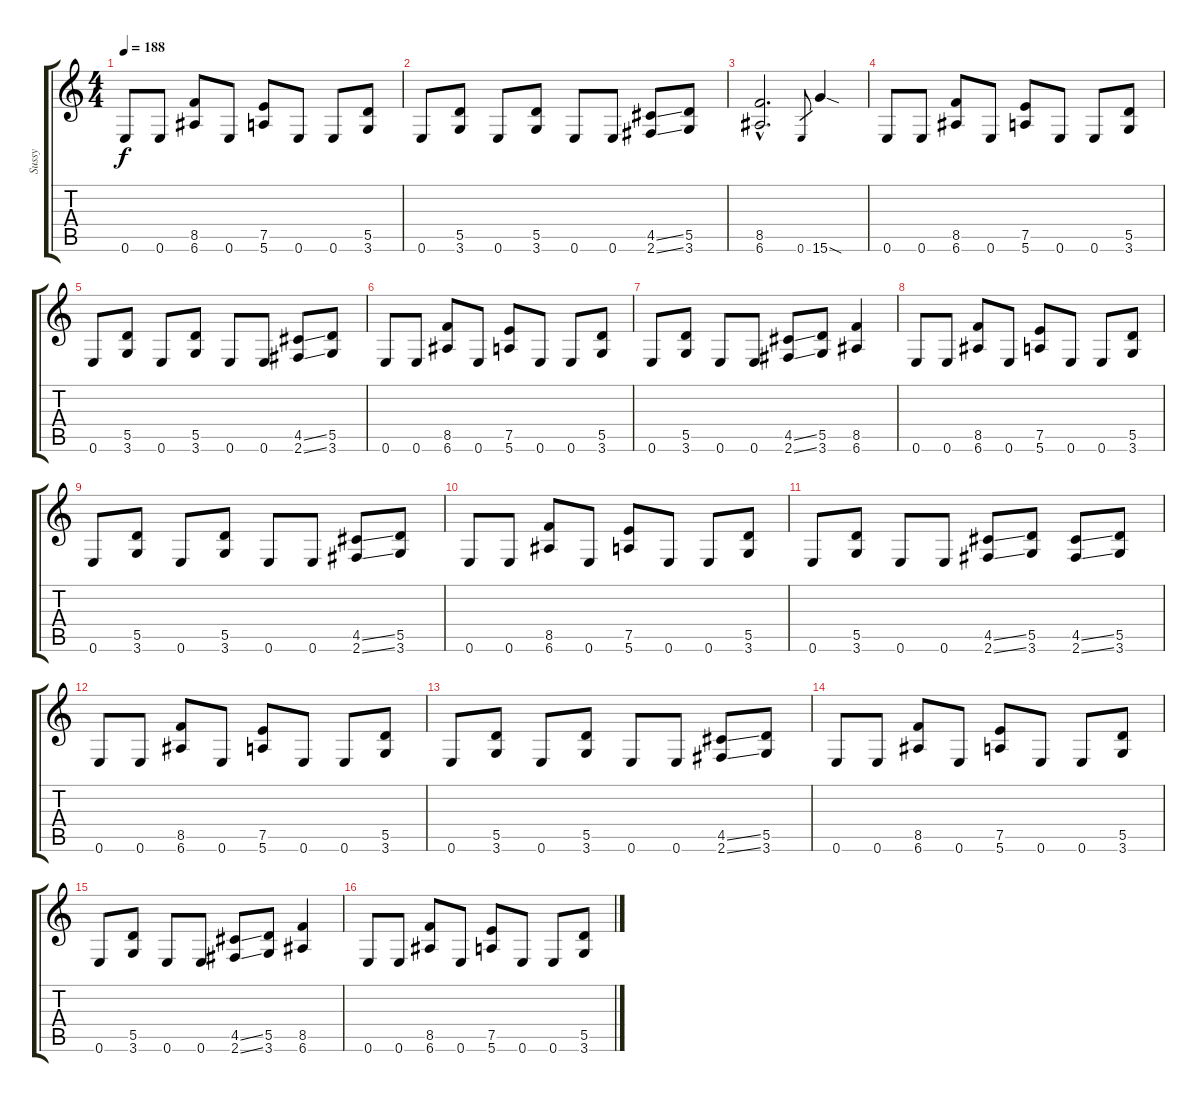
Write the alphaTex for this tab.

\track ("Sussy" "Sussy") {instrument overdrivenguitar}
\staff {score tabs}
\tuning (E4 B3 G3 D3 A2 E2) {hide}
\ts (4 4)
\tempo 188
\clef g2
\ks c
0.6.8{dy f} 0.6.8 (8.5 6.6).8 0.6.8 (7.5 5.6).8 0.6.8 0.6.8 (5.5 3.6).8 |
0.6.8 (5.5 3.6).8 0.6.8 (5.5 3.6).8 0.6.8 0.6.8 (4.5{ss} 2.6{ss}).8 (5.5 3.6).8 |
(8.5{hac} 6.6{hac}).2{d} 0.6.8{gr} 15.6{sod}.4 |
0.6.8 0.6.8 (8.5 6.6).8 0.6.8 (7.5 5.6).8 0.6.8 0.6.8 (5.5 3.6).8 |
0.6.8 (5.5 3.6).8 0.6.8 (5.5 3.6).8 0.6.8 0.6.8 (4.5{ss} 2.6{ss}).8 (5.5 3.6).8 |
0.6.8 0.6.8 (8.5 6.6).8 0.6.8 (7.5 5.6).8 0.6.8 0.6.8 (5.5 3.6).8 |
0.6.8 (5.5 3.6).8 0.6.8 0.6.8 (4.5{ss} 2.6{ss}).8 (5.5 3.6).8 (8.5 6.6).4 |
0.6.8 0.6.8 (8.5 6.6).8 0.6.8 (7.5 5.6).8 0.6.8 0.6.8 (5.5 3.6).8 |
0.6.8 (5.5 3.6).8 0.6.8 (5.5 3.6).8 0.6.8 0.6.8 (4.5{ss} 2.6{ss}).8 (5.5 3.6).8 |
0.6.8 0.6.8 (8.5 6.6).8 0.6.8 (7.5 5.6).8 0.6.8 0.6.8 (5.5 3.6).8 |
0.6.8 (5.5 3.6).8 0.6.8 0.6.8 (4.5{ss} 2.6{ss}).8 (5.5 3.6).8 (4.5{ss} 2.6{ss}).8 (5.5 3.6).8 |
0.6.8 0.6.8 (8.5 6.6).8 0.6.8 (7.5 5.6).8 0.6.8 0.6.8 (5.5 3.6).8 |
0.6.8 (5.5 3.6).8 0.6.8 (5.5 3.6).8 0.6.8 0.6.8 (4.5{ss} 2.6{ss}).8 (5.5 3.6).8 |
0.6.8 0.6.8 (8.5 6.6).8 0.6.8 (7.5 5.6).8 0.6.8 0.6.8 (5.5 3.6).8 |
0.6.8 (5.5 3.6).8 0.6.8 0.6.8 (4.5{ss} 2.6{ss}).8 (5.5 3.6).8 (8.5 6.6).4 |
0.6.8 0.6.8 (8.5 6.6).8 0.6.8 (7.5 5.6).8 0.6.8 0.6.8 (5.5 3.6).8
